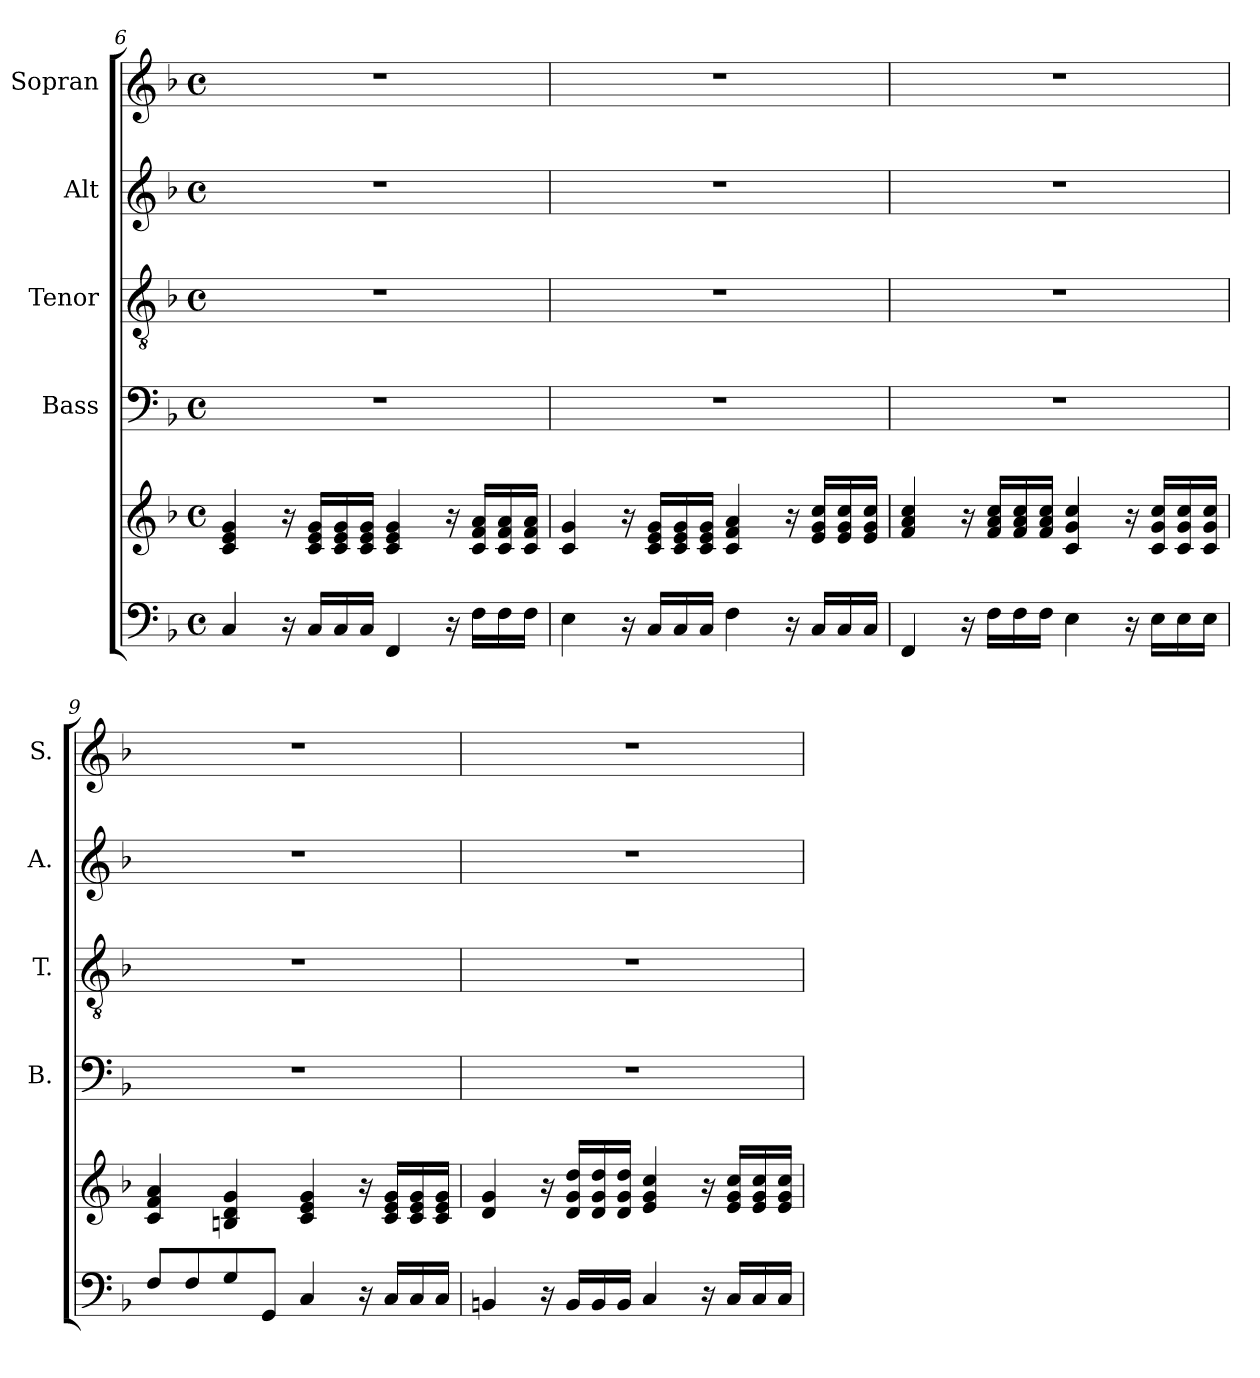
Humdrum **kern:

**kern	**kern	**kern	**kern	**kern	**kern
*part5	*part5	*part4	*part3	*part2	*part1
*staff6	*staff5	*staff4	*staff3	*staff2	*staff1
*	*	*I"Bass	*I"Tenor	*I"Alt	*I"Sopran
*	*	*I'B.	*I'T.	*I'A.	*I'S.
*clefF4	*clefG2	*clefF4	*clefGv2	*clefG2	*clefG2
*k[b-]	*k[b-]	*k[b-]	*k[b-]	*k[b-]	*k[b-]
*F:	*F:	*F:	*F:	*F:	*F:
*M4/4	*M4/4	*M4/4	*M4/4	*M4/4	*M4/4
*met(c)	*met(c)	*met(c)	*met(c)	*met(c)	*met(c)
=6	=6	=6	=6	=6	=6
4C/	4c/ 4e/ 4g/	1r	1r	1r	1r
16r	16r	.	.	.	.
16C/LL	16c/ 16e/ 16g/LL	.	.	.	.
16C/	16c/ 16e/ 16g/	.	.	.	.
16C/JJ	16c/ 16e/ 16g/JJ	.	.	.	.
4FF/	4c/ 4e/ 4g/	.	.	.	.
16r	16r	.	.	.	.
16F\LL	16c/ 16f/ 16a/LL	.	.	.	.
16F\	16c/ 16f/ 16a/	.	.	.	.
16F\JJ	16c/ 16f/ 16a/JJ	.	.	.	.
!!LO:PB:g=z
=7	=7	=7	=7	=7	=7
4E\	4c/ 4g/	1r	1r	1r	1r
16r	16r	.	.	.	.
16C/LL	16c/ 16e/ 16g/LL	.	.	.	.
16C/	16c/ 16e/ 16g/	.	.	.	.
16C/JJ	16c/ 16e/ 16g/JJ	.	.	.	.
4F\	4c/ 4f/ 4a/	.	.	.	.
16r	16r	.	.	.	.
16C/LL	16e/ 16g/ 16cc/LL	.	.	.	.
16C/	16e/ 16g/ 16cc/	.	.	.	.
16C/JJ	16e/ 16g/ 16cc/JJ	.	.	.	.
=8	=8	=8	=8	=8	=8
4FF/	4f/ 4a/ 4cc/	1r	1r	1r	1r
16r	16r	.	.	.	.
16F\LL	16f/ 16a/ 16cc/LL	.	.	.	.
16F\	16f/ 16a/ 16cc/	.	.	.	.
16F\JJ	16f/ 16a/ 16cc/JJ	.	.	.	.
4E\	4c/ 4g/ 4cc/	.	.	.	.
16r	16r	.	.	.	.
16E\LL	16c/ 16g/ 16cc/LL	.	.	.	.
16E\	16c/ 16g/ 16cc/	.	.	.	.
16E\JJ	16c/ 16g/ 16cc/JJ	.	.	.	.
=9	=9	=9	=9	=9	=9
8F/L	4c/ 4f/ 4a/	1r	1r	1r	1r
8F/	.	.	.	.	.
8G/	4Bn/ 4d/ 4g/	.	.	.	.
8GG/J	.	.	.	.	.
4C/	4c/ 4e/ 4g/	.	.	.	.
16r	16r	.	.	.	.
16C/LL	16c/ 16e/ 16g/LL	.	.	.	.
16C/	16c/ 16e/ 16g/	.	.	.	.
16C/JJ	16c/ 16e/ 16g/JJ	.	.	.	.
!!LO:LB:g=z
=10	=10	=10	=10	=10	=10
4BBn/	4d/ 4g/	1r	1r	1r	1r
16r	16r	.	.	.	.
16BB/LL	16d/ 16g/ 16dd/LL	.	.	.	.
16BB/	16d/ 16g/ 16dd/	.	.	.	.
16BB/JJ	16d/ 16g/ 16dd/JJ	.	.	.	.
4C/	4e/ 4g/ 4cc/	.	.	.	.
16r	16r	.	.	.	.
16C/LL	16e/ 16g/ 16cc/LL	.	.	.	.
16C/	16e/ 16g/ 16cc/	.	.	.	.
16C/JJ	16e/ 16g/ 16cc/JJ	.	.	.	.
=	=	=	=	=	=
*-	*-	*-	*-	*-	*-
